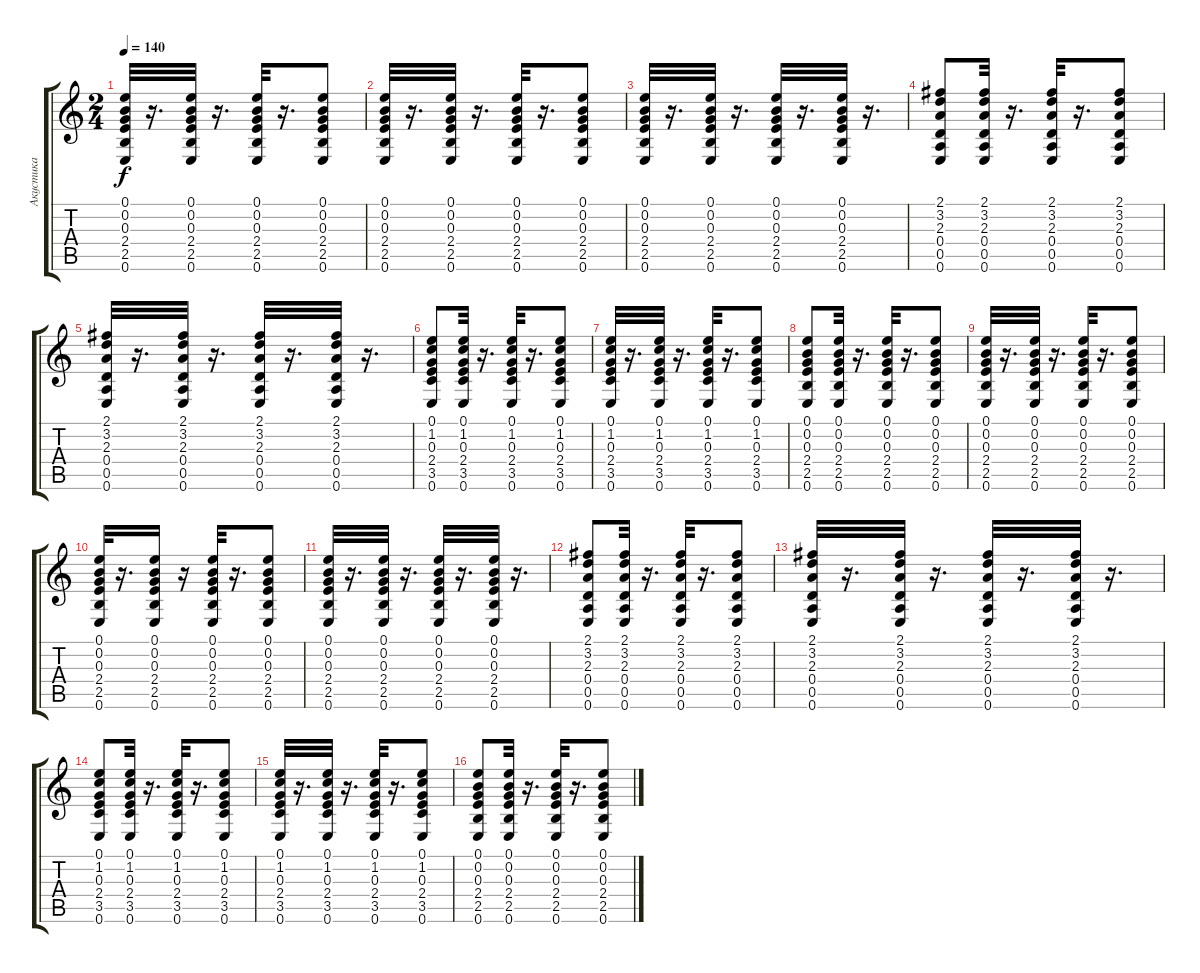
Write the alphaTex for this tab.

\track ("Акустика" "Акустика") {instrument acousticguitarsteel}
\staff {score tabs}
\tuning (E4 B3 G3 D3 A2 E2) {hide}
\ts (2 4)
\tempo 140
\clef g2
\ks c
(0.1 0.2 0.3 2.4 2.5 0.6).32{dy f} r.16{d} (0.1 0.2 0.3 2.4 2.5 0.6).32 r.16{d} (0.1 0.2 0.3 2.4 2.5 0.6).32 r.16{d} (0.1 0.2 0.3 2.4 2.5 0.6).8 |
(0.1 0.2 0.3 2.4 2.5 0.6).32 r.16{d} (0.1 0.2 0.3 2.4 2.5 0.6).32 r.16{d} (0.1 0.2 0.3 2.4 2.5 0.6).32 r.16{d} (0.1 0.2 0.3 2.4 2.5 0.6).8 |
(0.1 0.2 0.3 2.4 2.5 0.6).32 r.16{d} (0.1 0.2 0.3 2.4 2.5 0.6).32 r.16{d} (0.1 0.2 0.3 2.4 2.5 0.6).32 r.16{d} (0.1 0.2 0.3 2.4 2.5 0.6).32 r.16{d} |
(2.1 3.2 2.3 0.4 0.5 0.6).8 (2.1 3.2 2.3 0.4 0.5 0.6).32 r.16{d} (2.1 3.2 2.3 0.4 0.5 0.6).32 r.16{d} (2.1 3.2 2.3 0.4 0.5 0.6).8 |
(2.1 3.2 2.3 0.4 0.5 0.6).32 r.16{d} (2.1 3.2 2.3 0.4 0.5 0.6).32 r.16{d} (2.1 3.2 2.3 0.4 0.5 0.6).32 r.16{d} (2.1 3.2 2.3 0.4 0.5 0.6).32 r.16{d} |
(0.1 1.2 0.3 2.4 3.5 0.6).8 (0.1 1.2 0.3 2.4 3.5 0.6).32 r.16{d} (0.1 1.2 0.3 2.4 3.5 0.6).32 r.16{d} (0.1 1.2 0.3 2.4 3.5 0.6).8 |
(0.1 1.2 0.3 2.4 3.5 0.6).32 r.16{d} (0.1 1.2 0.3 2.4 3.5 0.6).32 r.16{d} (0.1 1.2 0.3 2.4 3.5 0.6).32 r.16{d} (0.1 1.2 0.3 2.4 3.5 0.6).8 |
(0.1 0.2 0.3 2.4 2.5 0.6).8 (0.1 0.2 0.3 2.4 2.5 0.6).32 r.16{d} (0.1 0.2 0.3 2.4 2.5 0.6).32 r.16{d} (0.1 0.2 0.3 2.4 2.5 0.6).8 |
(0.1 0.2 0.3 2.4 2.5 0.6).32 r.16{d} (0.1 0.2 0.3 2.4 2.5 0.6).32 r.16{d} (0.1 0.2 0.3 2.4 2.5 0.6).32 r.16{d} (0.1 0.2 0.3 2.4 2.5 0.6).8 |
(0.1 0.2 0.3 2.4 2.5 0.6).32 r.16{d} (0.1 0.2 0.3 2.4 2.5 0.6).16 r.16 (0.1 0.2 0.3 2.4 2.5 0.6).32 r.16{d} (0.1 0.2 0.3 2.4 2.5 0.6).8 |
(0.1 0.2 0.3 2.4 2.5 0.6).32 r.16{d} (0.1 0.2 0.3 2.4 2.5 0.6).32 r.16{d} (0.1 0.2 0.3 2.4 2.5 0.6).32 r.16{d} (0.1 0.2 0.3 2.4 2.5 0.6).32 r.16{d} |
(2.1 3.2 2.3 0.4 0.5 0.6).8 (2.1 3.2 2.3 0.4 0.5 0.6).32 r.16{d} (2.1 3.2 2.3 0.4 0.5 0.6).32 r.16{d} (2.1 3.2 2.3 0.4 0.5 0.6).8 |
(2.1 3.2 2.3 0.4 0.5 0.6).32 r.16{d} (2.1 3.2 2.3 0.4 0.5 0.6).32 r.16{d} (2.1 3.2 2.3 0.4 0.5 0.6).32 r.16{d} (2.1 3.2 2.3 0.4 0.5 0.6).32 r.16{d} |
(0.1 1.2 0.3 2.4 3.5 0.6).8 (0.1 1.2 0.3 2.4 3.5 0.6).32 r.16{d} (0.1 1.2 0.3 2.4 3.5 0.6).32 r.16{d} (0.1 1.2 0.3 2.4 3.5 0.6).8 |
(0.1 1.2 0.3 2.4 3.5 0.6).32 r.16{d} (0.1 1.2 0.3 2.4 3.5 0.6).32 r.16{d} (0.1 1.2 0.3 2.4 3.5 0.6).32 r.16{d} (0.1 1.2 0.3 2.4 3.5 0.6).8 |
(0.1 0.2 0.3 2.4 2.5 0.6).8 (0.1 0.2 0.3 2.4 2.5 0.6).32 r.16{d} (0.1 0.2 0.3 2.4 2.5 0.6).32 r.16{d} (0.1 0.2 0.3 2.4 2.5 0.6).8
